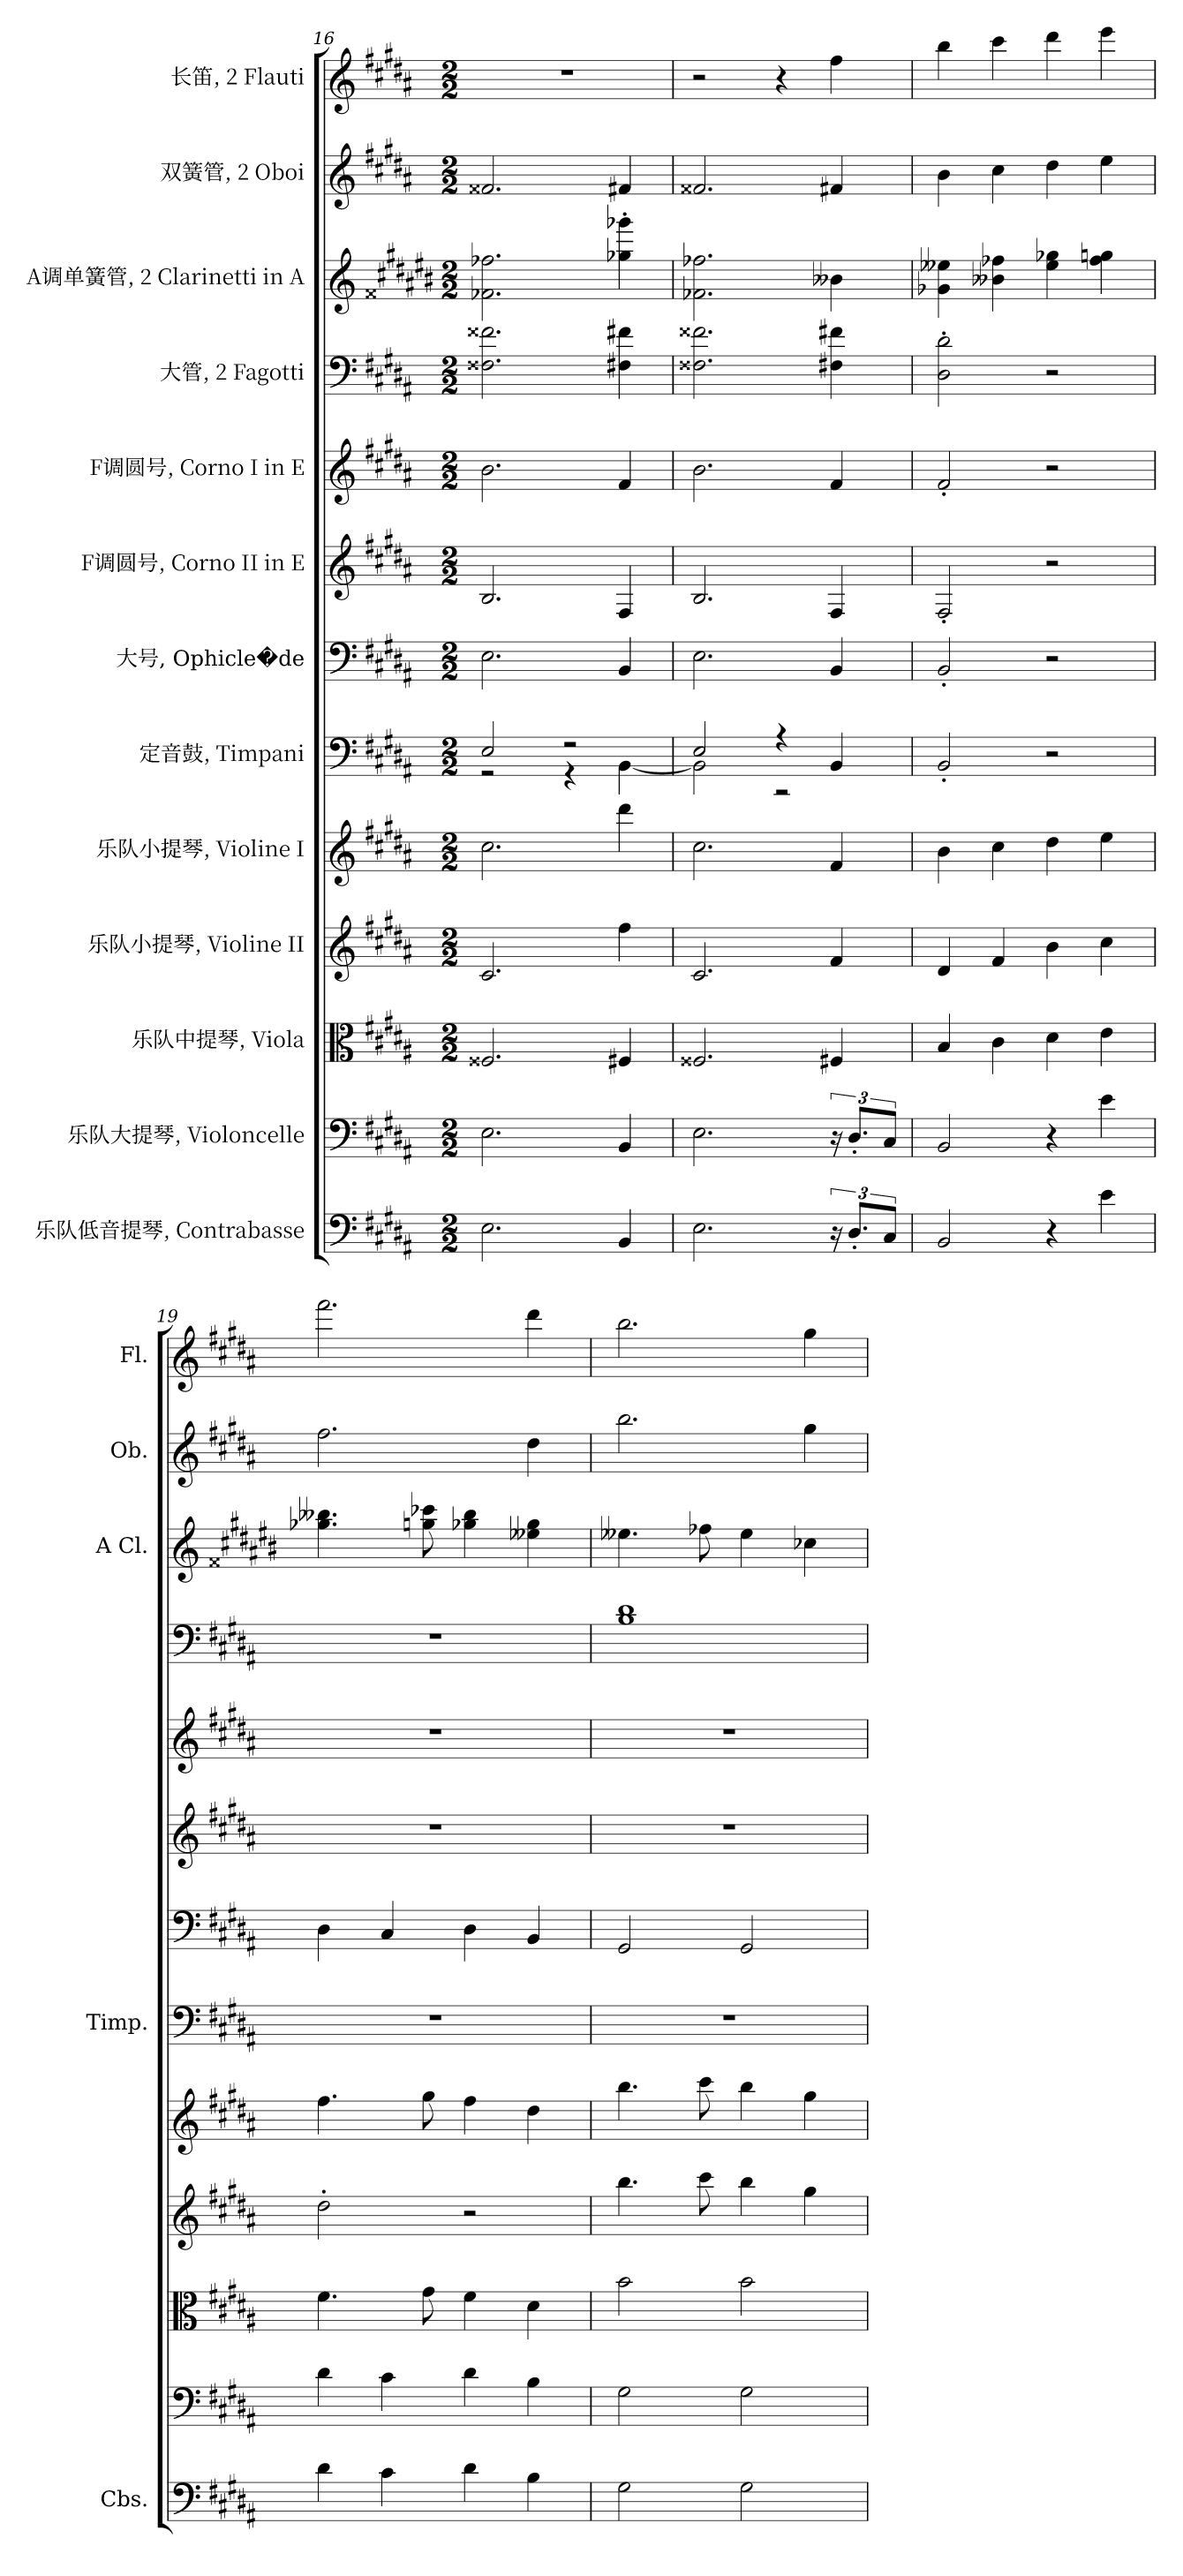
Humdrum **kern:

**kern	**kern	**kern	**kern	**kern	**kern	**kern	**kern	**kern	**kern	**kern	**kern	**kern
*part13	*part12	*part11	*part10	*part9	*part8	*part7	*part6	*part5	*part4	*part3	*part2	*part1
*staff13	*staff12	*staff11	*staff10	*staff9	*staff8	*staff7	*staff6	*staff5	*staff4	*staff3	*staff2	*staff1
*I"乐队低音提琴, Contrabasse	*I"乐队大提琴, Violoncelle	*I"乐队中提琴, Viola	*I"乐队小提琴, Violine II	*I"乐队小提琴, Violine I	*I"定音鼓, Timpani	*I"大号, Ophicle�de	*I"F调圆号, Corno II in E	*I"F调圆号, Corno I in E	*I"大管, 2 Fagotti	*I"A调单簧管, 2 Clarinetti in A	*I"双簧管, 2 Oboi	*I"长笛, 2 Flauti
*I'Cbs.	*	*	*	*	*I'Timp.	*	*	*	*	*I'A Cl.	*I'Ob.	*I'Fl.
*clefF4	*clefF4	*clefC3	*clefG2	*clefG2	*clefF4	*clefF4	*clefG2	*clefG2	*clefF4	*clefG2	*clefG2	*clefG2
*ITrd7c12	*	*	*	*	*	*	*ITrd4c7	*ITrd4c7	*	*ITrd2c3	*	*
*k[f#c#g#d#a#]	*k[f#c#g#d#a#]	*k[f#c#g#d#a#]	*k[f#c#g#d#a#]	*k[f#c#g#d#a#]	*k[f#c#g#d#a#]	*k[f#c#g#d#a#]	*k[f#c#g#d#]	*k[f#c#g#d#]	*k[f#c#g#d#a#]	*k[f##c#g#d#a#e#b#]	*k[f#c#g#d#a#]	*k[f#c#g#d#a#]
*M2/2	*M2/2	*M2/2	*M2/2	*M2/2	*M2/2	*M2/2	*M2/2	*M2/2	*M2/2	*M2/2	*M2/2	*M2/2
*MM264	*MM264	*MM264	*MM264	*MM264	*MM264	*MM264	*MM264	*MM264	*MM264	*MM264	*MM264	*MM264
=16	=16	=16	=16	=16	=16	=16	=16	=16	=16	=16	=16	=16
*	*	*	*	*	*^	*	*	*	*	*	*	*
2.EE\	2.E\	2.F##X/	2.c#/	2.cc#\	2E/	2r	2.E\	2.E/	2.e\	2.F##X\ 2.f##X\	2.d-X\ 2.dd-X\	2.f##X/	1r
.	.	.	.	.	2r	4r	.	.	.	.	.	.	.
4BBB/	4BB/	4F#X/	4ff#\	4ddd#\	.	[4BB\	4BB/	4BB/	4B/	4F#X\ 4f#X\	4ee-X\' 4eee-X\'	4f#X/	.
=17	=17	=17	=17	=17	=17	=17	=17	=17	=17	=17	=17	=17	=17
*	*	*	*	*	*	*	*	*	*	*	*	*	*MM264
2.EE\	2.E\	2.F##X/	2.c#/	2.cc#\	2E/	2BB\]	2.E\	2.E/	2.e\	2.F##X\ 2.f##X\	2.d-X\ 2.dd-X\	2.f##X/	2r
*	*	*	*	*	*	*	*	*	*	*	*	*	*MM285
.	.	.	.	.	4r	2r	.	.	.	.	.	.	4r
24r	24r	4F#X/	4f#/	4f#/	4BB/	.	4BB/	4BB/	4B/	4F#X\ 4f#X\	4g-X\	4f#X/	4ff#\
12.DD#'/L	12.D#'/L	.	.	.	.	.	.	.	.	.	.	.	.
12CC#/J	12C#/J	.	.	.	.	.	.	.	.	.	.	.	.
*	*	*	*	*	*v	*v	*	*	*	*	*	*	*
!!LO:PB:g=z
=18	=18	=18	=18	=18	=18	=18	=18	=18	=18	=18	=18	=18
*	*	*	*	*	*	*	*	*	*	*	*	*MM264
2BBB/	2BB/	4B/	4d#/	4b\	2BB'/	2BB'/	2BB'/	2B'/	2D#\' 2d#\'	4e-X\ 4cc-X\	4b\	4bb\
.	.	4c#\	4f#/	4cc#\	.	.	.	.	.	4g-X\ 4dd-X\	4cc#\	4ccc#\
*	*	*	*	*	*	*	*	*	*	*	*	*MM285
4r	4r	4d#\	4b\	4dd#\	2r	2r	2r	2r	2r	4cc-\ 4ee-X\	4dd#\	4ddd#\
4E\	4e\	4e\	4cc#\	4ee\	.	.	.	.	.	4dd-\ 4een\	4ee\	4eee\
=19	=19	=19	=19	=19	=19	=19	=19	=19	=19	=19	=19	=19
*	*	*	*	*	*	*	*	*	*	*	*	*MM264
4D#\	4d#\	4.f#\	2dd#'\	4.ff#\	1r	4D#\	1r	1r	1r	4.ee-X\ 4.gg-X\	2.ff#\	2.fff#\
4C#\	4c#\	.	.	.	.	4C#/	.	.	.	.	.	.
.	.	8g#\	.	8gg#\	.	.	.	.	.	8een\ 8aa-X\	.	.
4D#\	4d#\	4f#\	2r	4ff#\	.	4D#\	.	.	.	4ee-X\ 4gg-\	.	.
4BB\	4B\	4d#\	.	4dd#\	.	4BB/	.	.	.	4cc-X\ 4ee-\	4dd#\	4ddd#\
=20	=20	=20	=20	=20	=20	=20	=20	=20	=20	=20	=20	=20
*	*	*	*	*	*	*	*	*	*	*	*	*MM264
2GG#\	2G#\	2b\	4.bb\	4.bb\	1r	2GG#/	1r	1r	1B 1d#	4.cc-X\	2.bb\	2.bb\
.	.	.	8ccc#\	8ccc#\	.	.	.	.	.	8dd-X\	.	.
2GG#\	2G#\	2b\	4bb\	4bb\	.	2GG#/	.	.	.	4cc-\	.	.
.	.	.	4gg#\	4gg#\	.	.	.	.	.	4a-X\	4gg#\	4gg#\
=	=	=	=	=	=	=	=	=	=	=	=	=
*-	*-	*-	*-	*-	*-	*-	*-	*-	*-	*-	*-	*-
